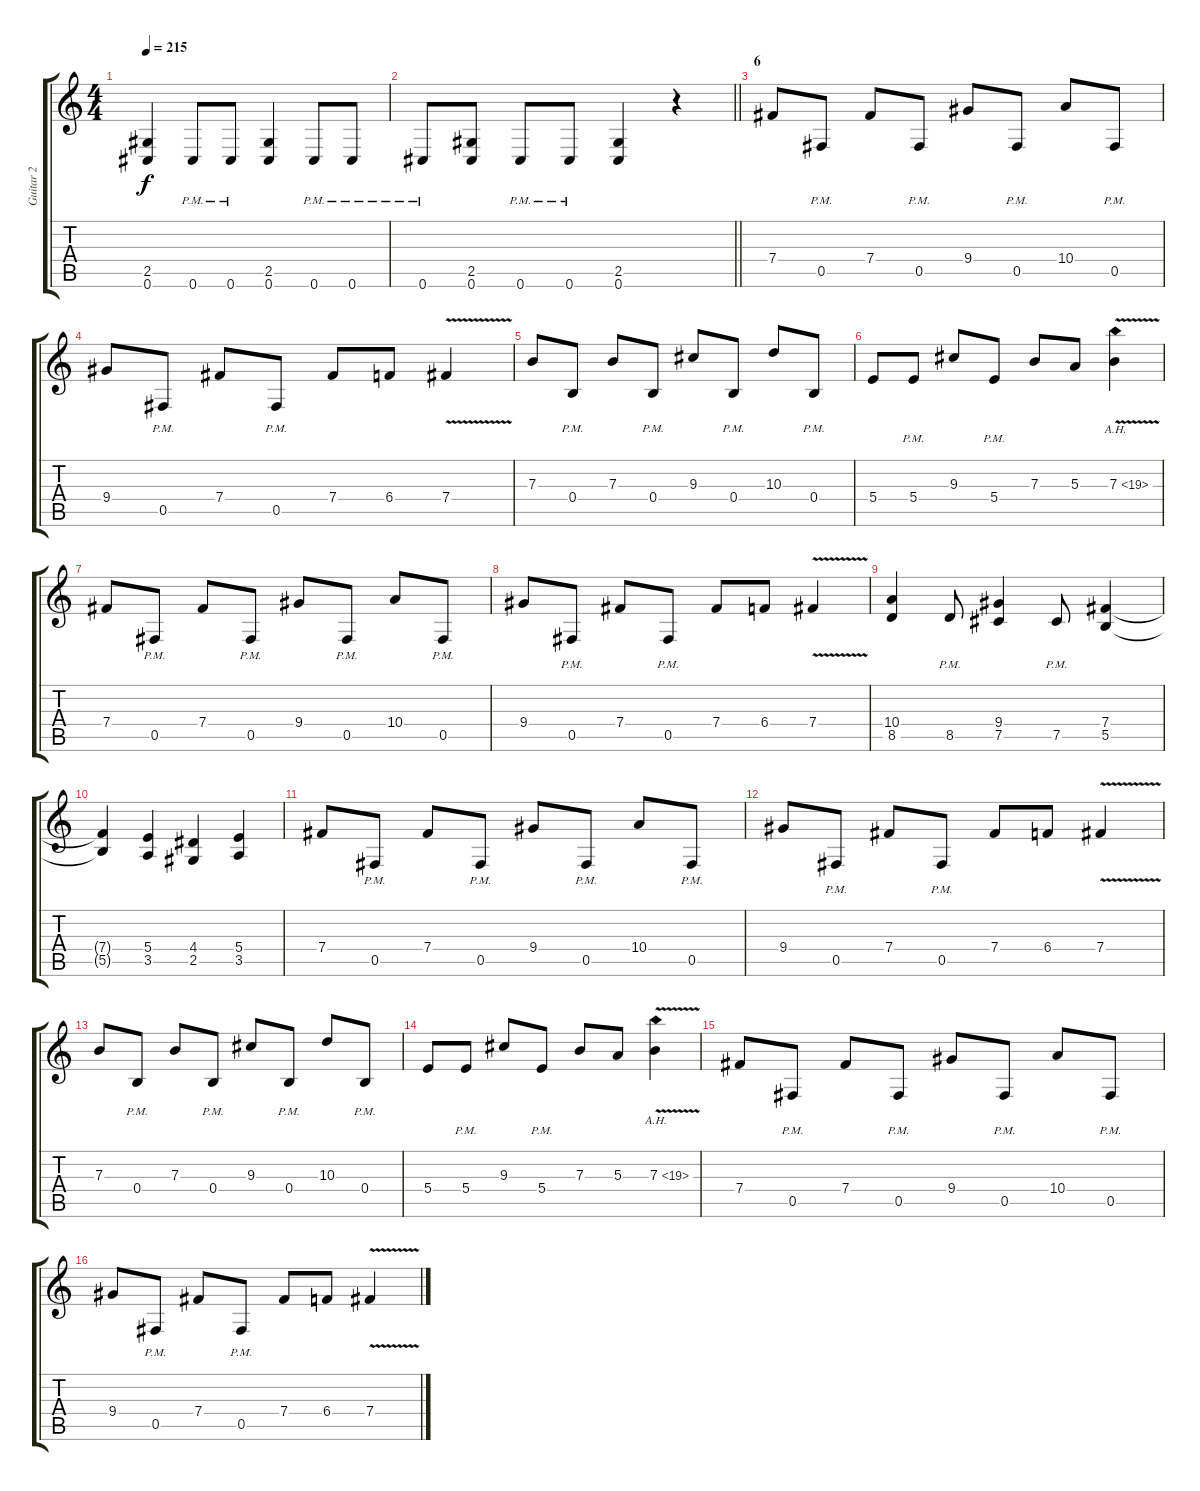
\track ("Guitar 2" "Guitar 2") {instrument distortionguitar}
\staff {score tabs}
\tuning (Db4 Ab3 E3 B2 Gb2 Db2) {hide}
\ts (4 4)
\tempo 215
\clef g2
\ks c
(2.5 0.6).4{dy f} 0.6{pm}.8 0.6{pm}.8 (2.5 0.6).4 0.6{pm}.8 0.6{pm}.8 |
\barLineRight lightlight
0.6{pm}.8 (2.5 0.6).8 0.6{pm}.8 0.6{pm}.8 (2.5 0.6).4 r.4 |
\section ("" "6")
7.4.8 0.5{pm}.8 7.4.8 0.5{pm}.8 9.4.8 0.5{pm}.8 10.4.8 0.5{pm}.8 |
9.4.8 0.5{pm}.8 7.4.8 0.5{pm}.8 7.4.8 6.4.8 7.4{v}.4 |
7.3.8 0.4{pm}.8 7.3.8 0.4{pm}.8 9.3.8 0.4{pm}.8 10.3.8 0.4{pm}.8 |
5.4.8 5.4{pm}.8 9.3.8 5.4{pm}.8 7.3.8 5.3.8 7.3{ah 12 v}.4 |
7.4.8 0.5{pm}.8 7.4.8 0.5{pm}.8 9.4.8 0.5{pm}.8 10.4.8 0.5{pm}.8 |
9.4.8 0.5{pm}.8 7.4.8 0.5{pm}.8 7.4.8 6.4.8 7.4{v}.4 |
(10.4 8.5).4 8.5{pm}.8 (9.4 7.5).4 7.5{pm}.8 (7.4 5.5).4 |
(7.4{t} 5.5{t}).4 (5.4 3.5).4 (4.4 2.5).4 (5.4 3.5).4 |
7.4.8 0.5{pm}.8 7.4.8 0.5{pm}.8 9.4.8 0.5{pm}.8 10.4.8 0.5{pm}.8 |
9.4.8 0.5{pm}.8 7.4.8 0.5{pm}.8 7.4.8 6.4.8 7.4{v}.4 |
7.3.8 0.4{pm}.8 7.3.8 0.4{pm}.8 9.3.8 0.4{pm}.8 10.3.8 0.4{pm}.8 |
5.4.8 5.4{pm}.8 9.3.8 5.4{pm}.8 7.3.8 5.3.8 7.3{ah 12 v}.4 |
7.4.8 0.5{pm}.8 7.4.8 0.5{pm}.8 9.4.8 0.5{pm}.8 10.4.8 0.5{pm}.8 |
9.4.8 0.5{pm}.8 7.4.8 0.5{pm}.8 7.4.8 6.4.8 7.4{v}.4
